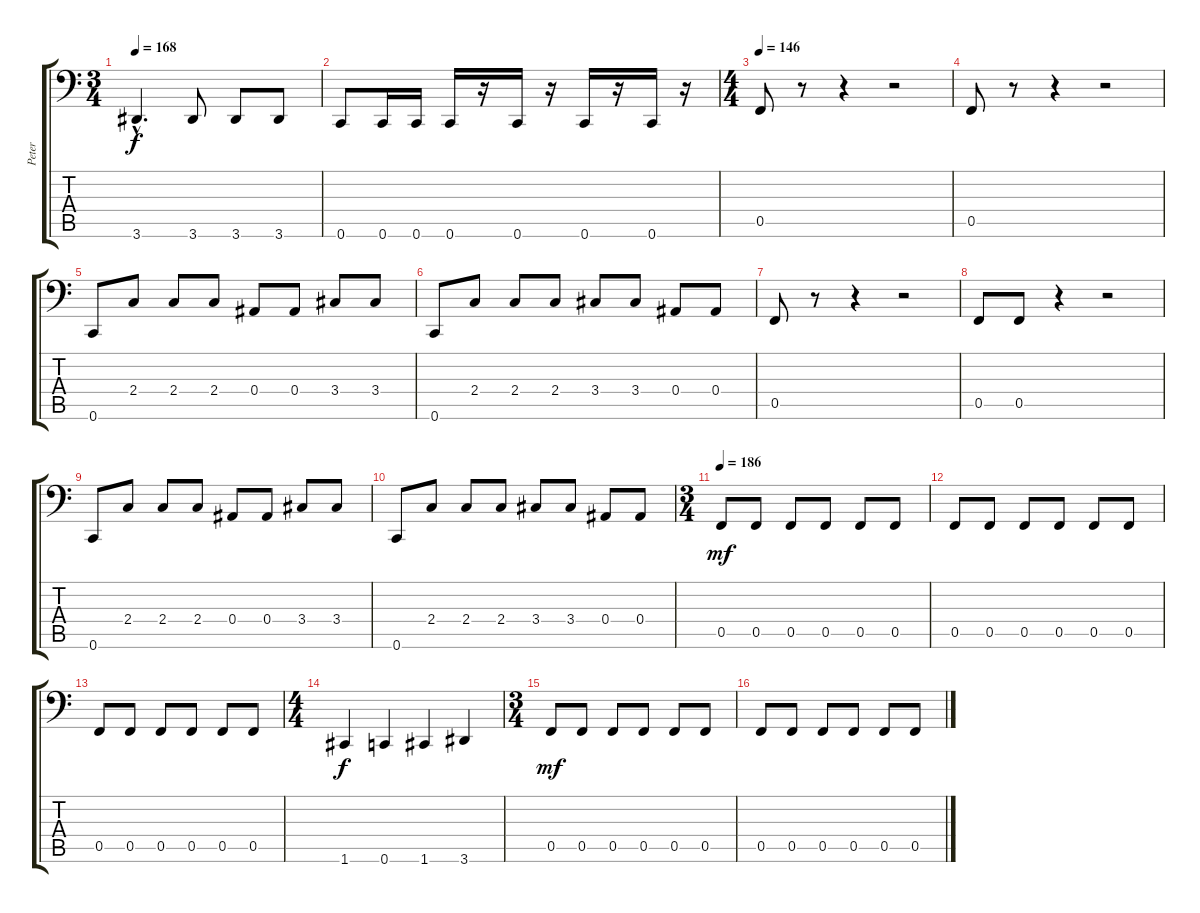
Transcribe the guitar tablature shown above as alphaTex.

\track ("Peter" "Peter") {instrument electricbassfinger}
\staff {score tabs}
\tuning (C3 G2 Eb2 Bb1 F1 C1) {hide}
\ts (3 4)
\tempo 168
\clef f4
\ks c
3.6{hac}.4{d dy f} 3.6.8 3.6.8 3.6.8 |
0.6.8 0.6.16 0.6.16 0.6.16 r.16 0.6.16 r.16 0.6.16 r.16 0.6.16 r.16 |
\ts (4 4)
\tempo 146
0.5.8 r.8 r.4 r.2 |
0.5.8 r.8 r.4 r.2 |
0.6.8 2.4.8 2.4.8 2.4.8 0.4.8 0.4.8 3.4.8 3.4.8 |
0.6.8 2.4.8 2.4.8 2.4.8 3.4.8 3.4.8 0.4.8 0.4.8 |
0.5.8 r.8 r.4 r.2 |
0.5.8 0.5.8 r.4 r.2 |
0.6.8 2.4.8 2.4.8 2.4.8 0.4.8 0.4.8 3.4.8 3.4.8 |
0.6.8 2.4.8 2.4.8 2.4.8 3.4.8 3.4.8 0.4.8 0.4.8 |
\ts (3 4)
\tempo 186
0.5.8{dy mf} 0.5.8 0.5.8 0.5.8 0.5.8 0.5.8 |
0.5.8 0.5.8 0.5.8 0.5.8 0.5.8 0.5.8 |
0.5.8 0.5.8 0.5.8 0.5.8 0.5.8 0.5.8 |
\ts (4 4)
1.6.4{dy f} 0.6.4 1.6.4 3.6.4 |
\ts (3 4)
0.5.8{dy mf} 0.5.8 0.5.8 0.5.8 0.5.8 0.5.8 |
0.5.8 0.5.8 0.5.8 0.5.8 0.5.8 0.5.8
